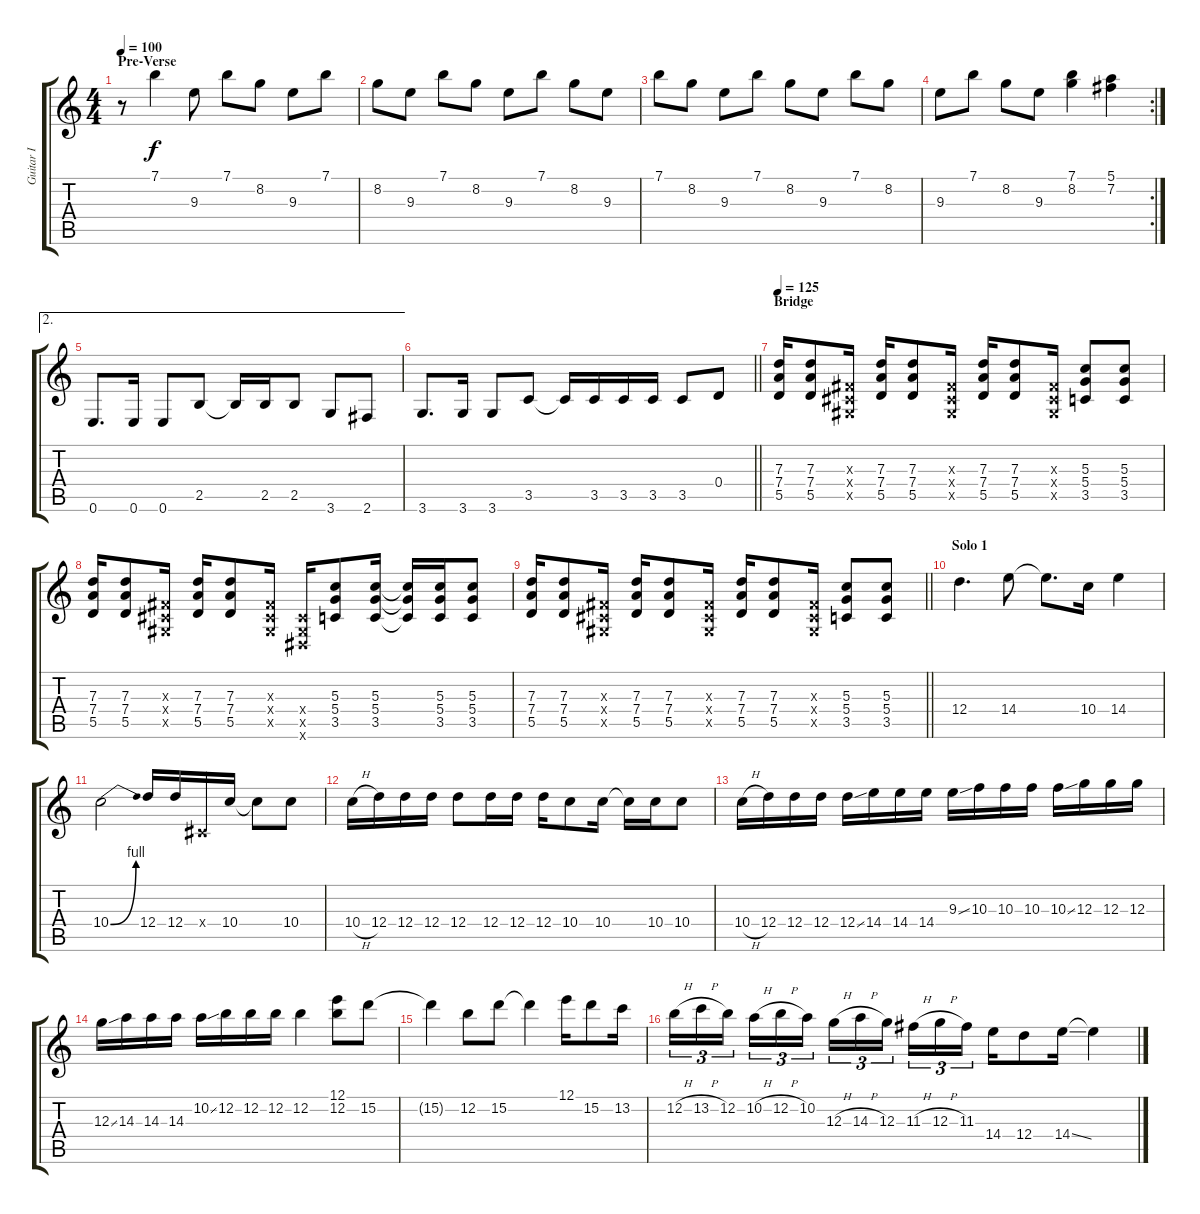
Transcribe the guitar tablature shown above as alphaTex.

\track ("Guitar I" "Guitar I") {instrument overdrivenguitar}
\staff {score tabs}
\tuning (E4 B3 G3 D3 A2 E2) {hide}
\ts (4 4)
\section ("" "Pre-Verse")
\tempo 100
\clef g2
\ks c
r.8{dy f instrument electricguitarjazz} 7.1.4 9.3.8 7.1.8 8.2.8 9.3.8 7.1.8 |
8.2.8 9.3.8 7.1.8 8.2.8 9.3.8 7.1.8 8.2.8 9.3.8 |
7.1.8 8.2.8 9.3.8 7.1.8 8.2.8 9.3.8 7.1.8 8.2.8 |
\rc 2
9.3.8 7.1.8 8.2.8 9.3.8 (7.1 8.2).4 (5.1 7.2).4 |
\ae 2
0.6.8{d instrument overdrivenguitar} 0.6.16 0.6.8 2.5.8 2.5{t}.16 2.5.16 2.5.8 3.6.8 2.6.8 |
\barLineRight lightlight
3.6.8{d} 3.6.16 3.6.8 3.5.8 3.5{t}.16 3.5.16 3.5.16 3.5.16 3.5.8 0.4.8 |
\section ("" "Bridge")
\tempo 125
(7.3 7.4 5.5).16 (7.3 7.4 5.5).8 (-1.3{x} -1.4{x} -1.5{x}).16 (7.3 7.4 5.5).16 (7.3 7.4 5.5).8 (-1.3{x} -1.4{x} -1.5{x}).16 (7.3 7.4 5.5).16 (7.3 7.4 5.5).8 (-1.3{x} -1.4{x} -1.5{x}).16 (5.3 5.4 3.5).8 (5.3 5.4 3.5).8 |
(7.3 7.4 5.5).16 (7.3 7.4 5.5).8 (-1.3{x} -1.4{x} -1.5{x}).16 (7.3 7.4 5.5).16 (7.3 7.4 5.5).8 (-1.3{x} -1.4{x} -1.5{x}).16 (-1.4{x} -1.5{x} -1.6{x}).16 (5.3 5.4 3.5).8 (5.3 5.4 3.5).16 (5.3{t} 5.4{t} 3.5{t}).16 (5.3 5.4 3.5).16 (5.3 5.4 3.5).8 |
\barLineRight lightlight
(7.3 7.4 5.5).16 (7.3 7.4 5.5).8 (-1.3{x} -1.4{x} -1.5{x}).16 (7.3 7.4 5.5).16 (7.3 7.4 5.5).8 (-1.3{x} -1.4{x} -1.5{x}).16 (7.3 7.4 5.5).16 (7.3 7.4 5.5).8 (-1.3{x} -1.4{x} -1.5{x}).16 (5.3 5.4 3.5).8 (5.3 5.4 3.5).8 |
\section ("" "Solo 1")
12.4.4{d volume 13} 14.4.8 14.4{t}.8{d} 10.4.16 14.4.4 |
10.4{be (bend 0 0 60 4)}.2 12.4.16 12.4.16 -1.4{x}.16 10.4.16 10.4{t}.8 10.4.8 |
10.4{h}.16 12.4.16 12.4.16 12.4.16 12.4.8 12.4.16 12.4.16 12.4.16 10.4.8 10.4.16 10.4{t}.16 10.4.16 10.4.8 |
10.4{h}.16 12.4.16 12.4.16 12.4.16 12.4{ss}.16 14.4.16 14.4.16 14.4.16 9.3{ss}.16 10.3.16 10.3.16 10.3.16 10.3{ss}.16 12.3.16 12.3.16 12.3.16 |
12.3{ss}.16 14.3.16 14.3.16 14.3.16 10.2{ss}.16 12.2.16 12.2.16 12.2.16 12.2.4 (12.1 12.2).8 15.2.8 |
15.2{t}.4 12.2.8 15.2.8 15.2{t}.4 12.1.16 15.2.8 13.2.16 |
12.2{h}.16{tu (3 2)} 13.2{h}.16{tu (3 2)} 12.2.16{tu (3 2) beam splitsecondary} 10.2{h}.16{tu (3 2)} 12.2{h}.16{tu (3 2)} 10.2.16{tu (3 2)} 12.3{h}.16{tu (3 2)} 14.3{h}.16{tu (3 2)} 12.3.16{tu (3 2) beam splitsecondary} 11.3{h}.16{tu (3 2)} 12.3{h}.16{tu (3 2)} 11.3.16{tu (3 2)} 14.4.16 12.4.8 14.4{ss}.16 14.4{t}.4
